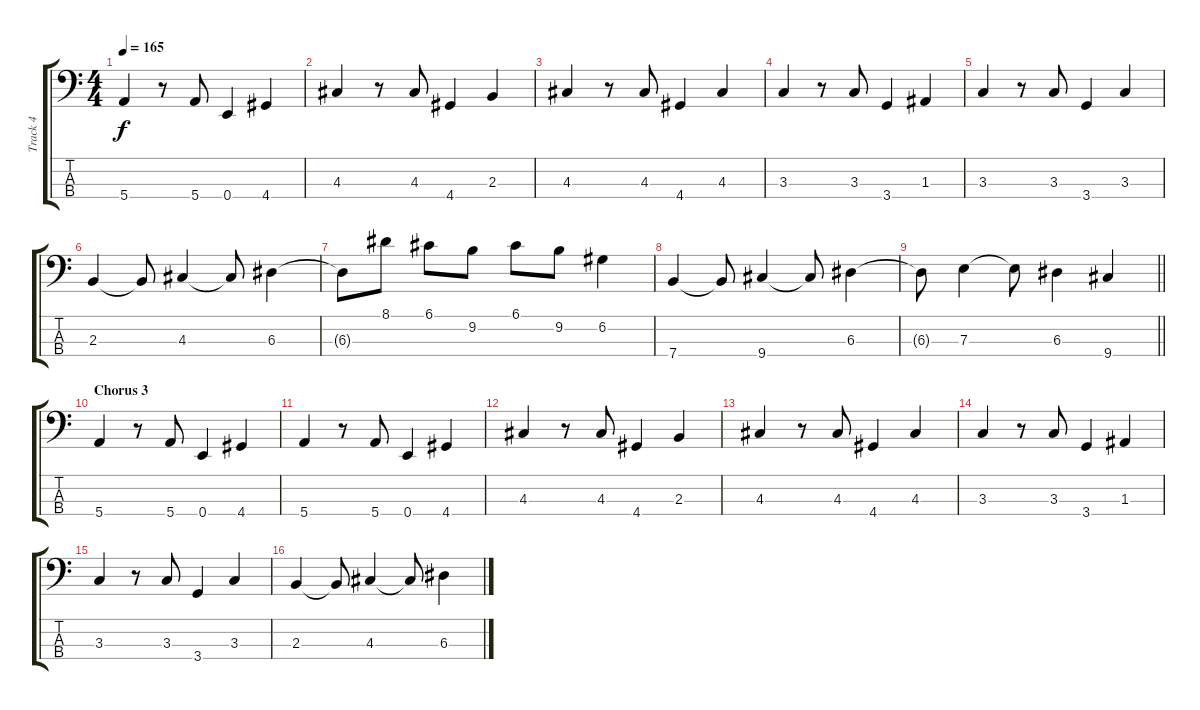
\track ("Track 4" "Track 4") {instrument electricbassfinger}
\staff {score tabs}
\tuning (G2 D2 A1 E1) {hide}
\ts (4 4)
\tempo 165
\clef f4
\ks c
5.4.4{dy f} r.8 5.4.8 0.4.4 4.4.4 |
4.3.4 r.8 4.3.8 4.4.4 2.3.4 |
4.3.4 r.8 4.3.8 4.4.4 4.3.4 |
3.3.4 r.8 3.3.8 3.4.4 1.3.4 |
3.3.4 r.8 3.3.8 3.4.4 3.3.4 |
2.3.4 2.3{t}.8 4.3.4 4.3{t}.8 6.3.4 |
6.3{t}.8 8.1.8 6.1.8 9.2.8 6.1.8 9.2.8 6.2.4 |
7.4.4 7.4{t}.8 9.4.4 9.4{t}.8 6.3.4 |
\barLineRight lightlight
6.3{t}.8 7.3.4 7.3{t}.8 6.3.4 9.4.4 |
\section ("" "Chorus 3")
5.4.4 r.8 5.4.8 0.4.4 4.4.4 |
5.4.4 r.8 5.4.8 0.4.4 4.4.4 |
4.3.4 r.8 4.3.8 4.4.4 2.3.4 |
4.3.4 r.8 4.3.8 4.4.4 4.3.4 |
3.3.4 r.8 3.3.8 3.4.4 1.3.4 |
3.3.4 r.8 3.3.8 3.4.4 3.3.4 |
2.3.4 2.3{t}.8 4.3.4 4.3{t}.8 6.3.4
